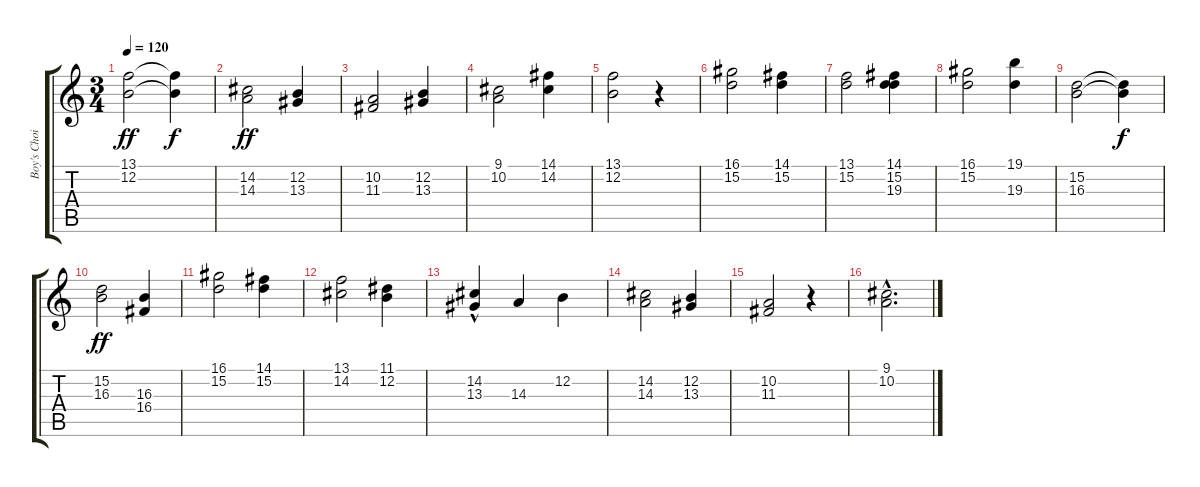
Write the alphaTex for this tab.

\track ("Boy's Choir" "Boy's Choi") {instrument synthvoice}
\staff {score tabs}
\tuning (E4 B3 G3 D3 A2 E2) {hide}
\ts (3 4)
\tempo 120
\clef g2
\ks c
(13.1 12.2).2{dy ff} (13.1{t} 12.2{t}).4{dy f} |
(14.2 14.3).2{dy ff} (12.2 13.3).4 |
(10.2 11.3).2 (12.2 13.3).4 |
(9.1 10.2).2 (14.1 14.2).4 |
(13.1 12.2).2 r.4 |
(16.1 15.2).2 (14.1 15.2).4 |
(13.1 15.2).2 (14.1 15.2 19.3).4 |
(16.1 15.2).2 (19.1 19.3).4 |
(15.2 16.3).2 (15.2{t} 16.3{t}).4{dy f} |
(15.2 16.3).2{dy ff} (16.3 16.4).4 |
(16.1 15.2).2 (14.1 15.2).4 |
(13.1 14.2).2 (11.1 12.2).4 |
(14.2{hac} 13.3).4 14.3.4 12.2.4 |
(14.2 14.3).2 (12.2 13.3).4 |
(10.2 11.3).2 r.4 |
(9.1{hac} 10.2{hac}).2{d}
